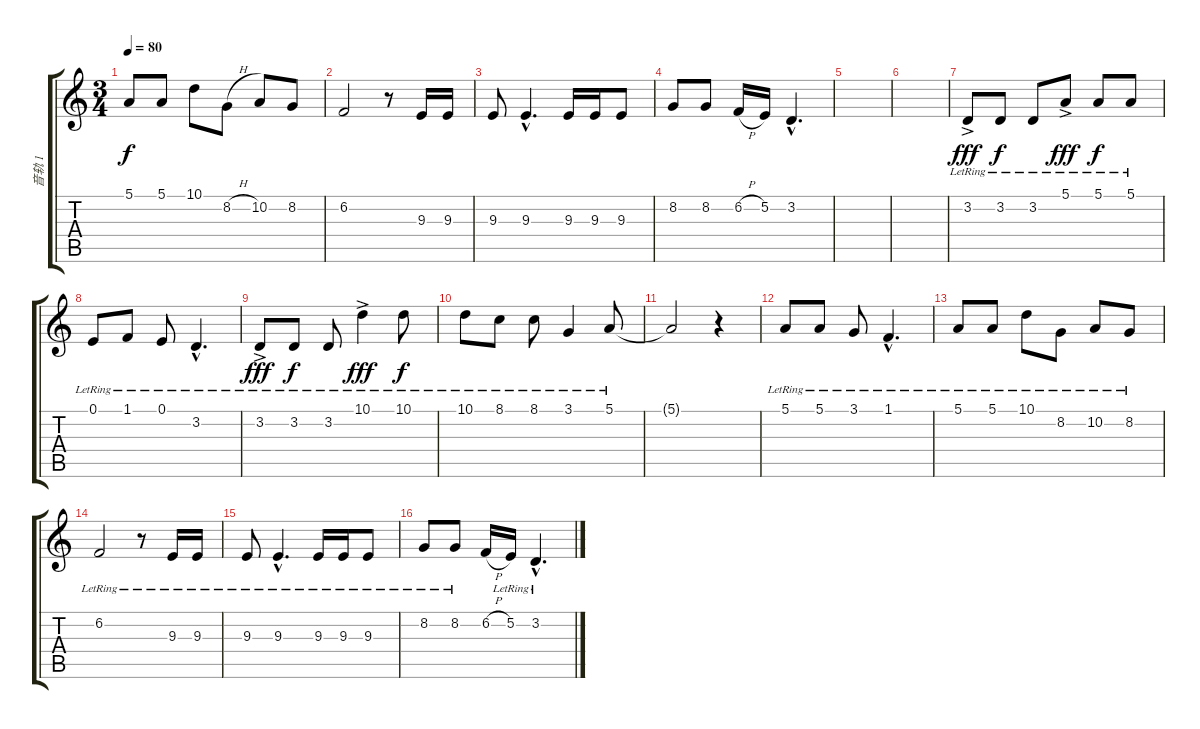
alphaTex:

\track ("音轨 1" "音轨 1") {instrument electricgrandpiano}
\staff {score tabs}
\tuning (E4 B3 G3 D3 A2 E2) {hide}
\ts (3 4)
\tempo 80
\clef g2
\ks c
5.1.8{dy f volume 12} 5.1.8{volume 12} 10.1.8{volume 14} 8.2{h}.8 10.2.8{volume 13} 8.2.8{volume 13} |
6.2.2{volume 13} r.8 9.3.16{volume 12} 9.3.16{volume 11} |
9.3.8{volume 12} 9.3{hac}.4{d volume 13} 9.3.16{volume 13} 9.3.16{volume 13} 9.3.8{volume 11} |
8.2.8{volume 15} 8.2.8{volume 13} 6.2{h}.16{volume 13} 5.2.16{volume 11} 3.2{hac}.4{d volume 11} |
|
|
3.2{ac lr}.8{dy fff} 3.2{lr}.8{dy f volume 13} 3.2{lr}.8{volume 11} 5.1{ac lr}.8{dy fff volume 13} 5.1{lr}.8{dy f volume 13} 5.1{lr}.8{volume 12} |
0.1{lr}.8{volume 11} 1.1{lr}.8{volume 12} 0.1{lr}.8{volume 13} 3.2{hac lr}.4{d volume 10} |
3.2{ac lr}.8{dy fff} 3.2{lr}.8{dy f volume 13} 3.2{lr}.8{volume 12} 10.1{ac lr}.4{dy fff} 10.1{lr}.8{dy f volume 12} |
10.1{lr}.8{volume 15} 8.1{lr}.8{volume 12} 8.1{lr}.8{volume 12} 3.1{lr}.4{volume 11} 5.1{lr}.8{volume 12} |
5.1{t}.2 r.4 |
5.1{lr}.8 5.1{lr}.8 3.1{lr}.8{volume 13} 1.1{hac lr}.4{d volume 10} |
5.1{lr}.8{volume 12} 5.1{lr}.8{volume 12} 10.1{lr}.8{volume 14} 8.2{lr}.8 10.2{lr}.8{volume 13} 8.2{lr}.8{volume 13} |
6.2{lr}.2{volume 13} r.8 9.3{lr}.16{volume 12} 9.3{lr}.16{volume 11} |
9.3{lr}.8{volume 12} 9.3{hac lr}.4{d volume 13} 9.3{lr}.16{volume 13} 9.3{lr}.16{volume 13} 9.3{lr}.8{volume 11} |
8.2{lr}.8{volume 15} 8.2{lr}.8{volume 13} 6.2{h}.16{volume 13} 5.2{lr}.16{volume 11} 3.2{hac lr}.4{d volume 11}
